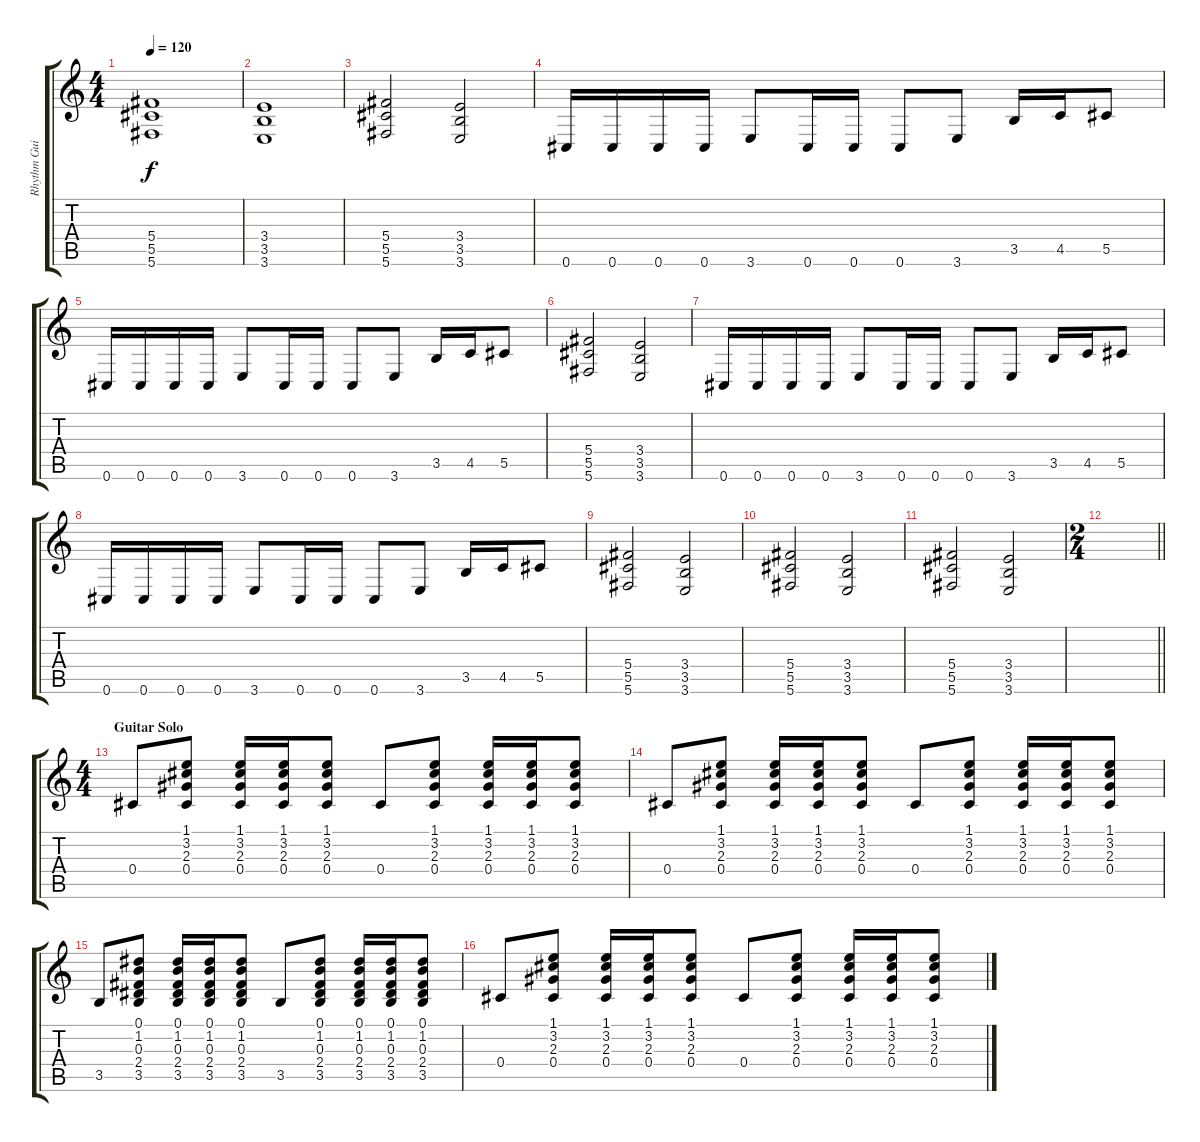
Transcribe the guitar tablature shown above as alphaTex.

\track ("Rhythm Guitar" "Rhythm Gui") {instrument acousticguitarsteel}
\staff {score tabs}
\tuning (Eb4 Bb3 Gb3 Db3 Ab2 Db2) {hide}
\ts (4 4)
\tempo 120
\clef g2
\ks c
(5.4 5.5 5.6).1{dy f} |
(3.4 3.5 3.6).1 |
(5.4 5.5 5.6).2 (3.4 3.5 3.6).2 |
0.6.16 0.6.16 0.6.16 0.6.16 3.6.8 0.6.16 0.6.16 0.6.8 3.6.8 3.5.16 4.5.16 5.5.8 |
0.6.16 0.6.16 0.6.16 0.6.16 3.6.8 0.6.16 0.6.16 0.6.8 3.6.8 3.5.16 4.5.16 5.5.8 |
(5.4 5.5 5.6).2 (3.4 3.5 3.6).2 |
0.6.16 0.6.16 0.6.16 0.6.16 3.6.8 0.6.16 0.6.16 0.6.8 3.6.8 3.5.16 4.5.16 5.5.8 |
0.6.16 0.6.16 0.6.16 0.6.16 3.6.8 0.6.16 0.6.16 0.6.8 3.6.8 3.5.16 4.5.16 5.5.8 |
(5.4 5.5 5.6).2 (3.4 3.5 3.6).2 |
(5.4 5.5 5.6).2 (3.4 3.5 3.6).2 |
(5.4 5.5 5.6).2 (3.4 3.5 3.6).2 |
\ts (2 4)
\barLineRight lightlight
|
\ts (4 4)
\section ("" "Guitar Solo")
0.4.8{volume 9 instrument acousticguitarsteel} (1.1 3.2 2.3 0.4).8 (1.1 3.2 2.3 0.4).16 (1.1 3.2 2.3 0.4).16 (1.1 3.2 2.3 0.4).8 0.4.8 (1.1 3.2 2.3 0.4).8 (1.1 3.2 2.3 0.4).16 (1.1 3.2 2.3 0.4).16 (1.1 3.2 2.3 0.4).8 |
0.4.8 (1.1 3.2 2.3 0.4).8 (1.1 3.2 2.3 0.4).16 (1.1 3.2 2.3 0.4).16 (1.1 3.2 2.3 0.4).8 0.4.8 (1.1 3.2 2.3 0.4).8 (1.1 3.2 2.3 0.4).16 (1.1 3.2 2.3 0.4).16 (1.1 3.2 2.3 0.4).8 |
3.5.8 (0.1 1.2 0.3 2.4 3.5).8 (0.1 1.2 0.3 2.4 3.5).16 (0.1 1.2 0.3 2.4 3.5).16 (0.1 1.2 0.3 2.4 3.5).8 3.5.8 (0.1 1.2 0.3 2.4 3.5).8 (0.1 1.2 0.3 2.4 3.5).16 (0.1 1.2 0.3 2.4 3.5).16 (0.1 1.2 0.3 2.4 3.5).8 |
0.4.8{volume 9 instrument acousticguitarsteel} (1.1 3.2 2.3 0.4).8 (1.1 3.2 2.3 0.4).16 (1.1 3.2 2.3 0.4).16 (1.1 3.2 2.3 0.4).8 0.4.8 (1.1 3.2 2.3 0.4).8 (1.1 3.2 2.3 0.4).16 (1.1 3.2 2.3 0.4).16 (1.1 3.2 2.3 0.4).8
